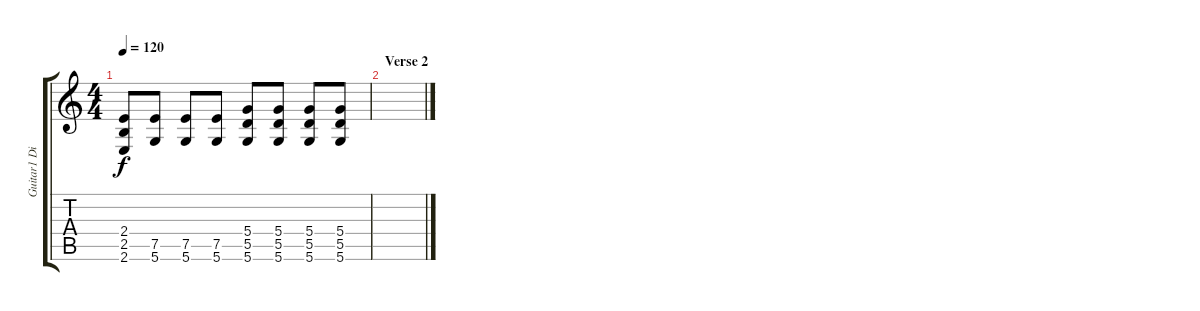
\track ("Guitar1 Dist" "Guitar1 Di") {instrument overdrivenguitar}
\staff {score tabs}
\tuning (E4 B3 G3 D3 A2 D2) {hide}
\ts (4 4)
\tempo 120
\clef g2
\ks c
(2.4 2.5 2.6).8{dy f} (7.5 5.6).8 (7.5 5.6).8 (7.5 5.6).8 (5.4 5.5 5.6).8 (5.4 5.5 5.6).8 (5.4 5.5 5.6).8 (5.4 5.5 5.6).8 |
\section ("" "Verse 2")
